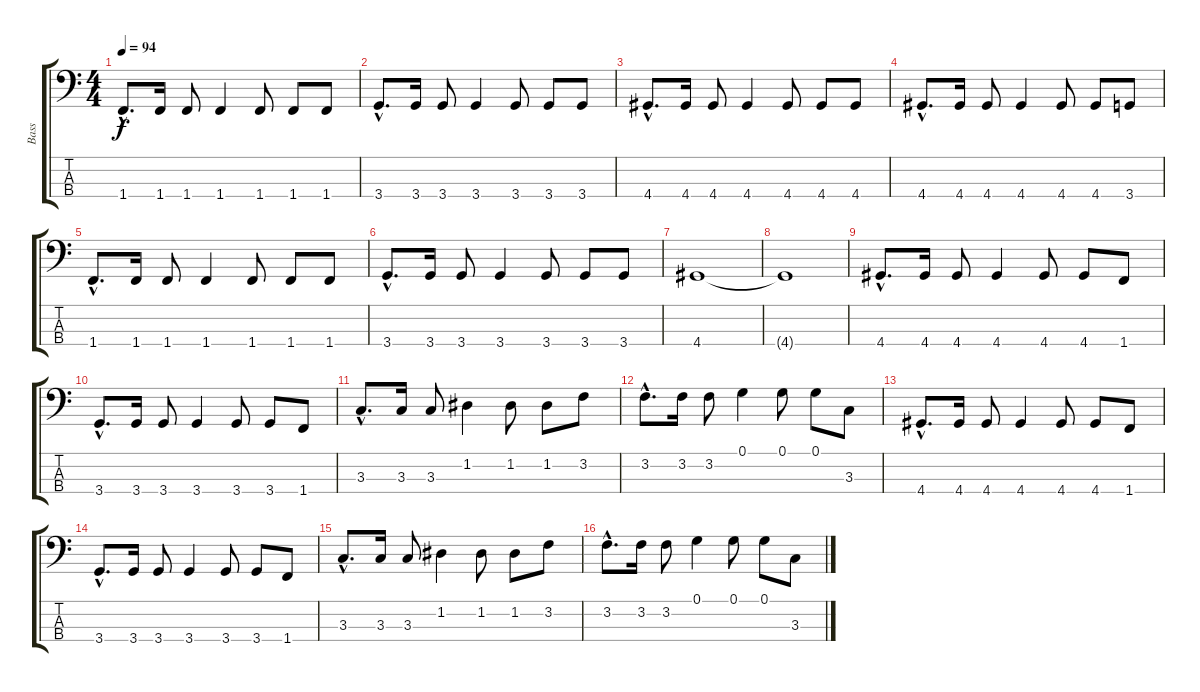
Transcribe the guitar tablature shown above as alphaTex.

\track ("Bass" "Bass") {instrument acousticguitarnylon}
\staff {score tabs}
\tuning (G2 D2 A1 E1) {hide}
\ts (4 4)
\tempo 94
\clef f4
\ks c
1.4{hac}.8{d dy f} 1.4.16 1.4.8 1.4.4 1.4.8 1.4.8 1.4.8 |
3.4{hac}.8{d} 3.4.16 3.4.8 3.4.4 3.4.8 3.4.8 3.4.8 |
4.4{hac}.8{d} 4.4.16 4.4.8 4.4.4 4.4.8 4.4.8 4.4.8 |
4.4{hac}.8{d} 4.4.16 4.4.8 4.4.4 4.4.8 4.4.8 3.4.8 |
1.4{hac}.8{d} 1.4.16 1.4.8 1.4.4 1.4.8 1.4.8 1.4.8 |
3.4{hac}.8{d} 3.4.16 3.4.8 3.4.4 3.4.8 3.4.8 3.4.8 |
4.4.1{volume 0} |
4.4{t}.1 |
4.4{hac}.8{d volume 16} 4.4.16 4.4.8 4.4.4 4.4.8 4.4.8 1.4.8 |
3.4{hac}.8{d} 3.4.16 3.4.8 3.4.4 3.4.8 3.4.8 1.4.8 |
3.3{hac}.8{d} 3.3.16 3.3.8 1.2.4 1.2.8 1.2.8 3.2.8 |
3.2{hac}.8{d} 3.2.16 3.2.8 0.1.4 0.1.8 0.1.8 3.3.8 |
4.4{hac}.8{d} 4.4.16 4.4.8 4.4.4 4.4.8 4.4.8 1.4.8 |
3.4{hac}.8{d} 3.4.16 3.4.8 3.4.4 3.4.8 3.4.8 1.4.8 |
3.3{hac}.8{d} 3.3.16 3.3.8 1.2.4 1.2.8 1.2.8 3.2.8 |
3.2{hac}.8{d} 3.2.16 3.2.8 0.1.4 0.1.8 0.1.8 3.3.8
